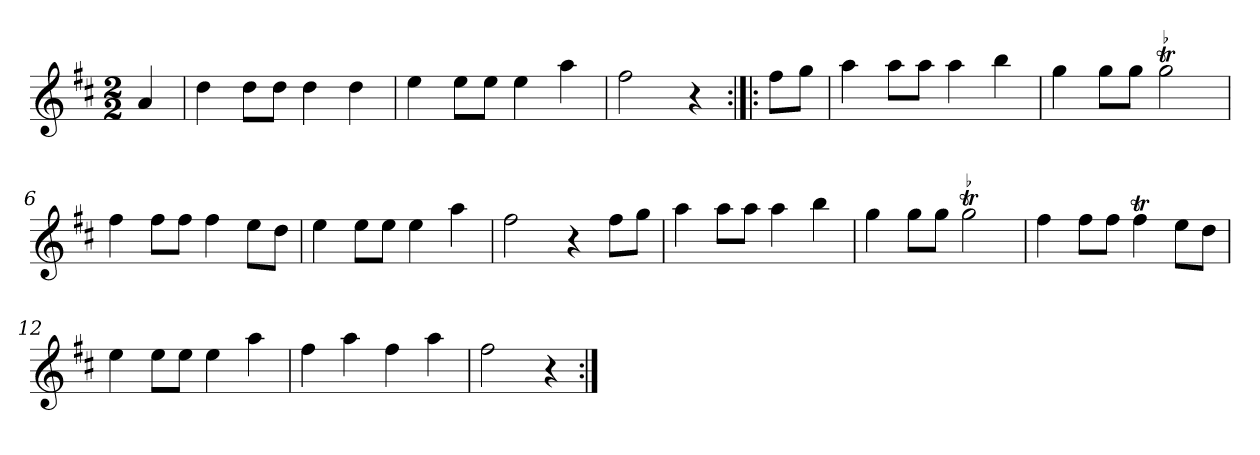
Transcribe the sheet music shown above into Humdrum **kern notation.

**kern
*part1
*staff1
*clefG2
*k[f#c#]
*D:
*M2/2
*MM120
=
4a
=1
4dd
8dd\L
8dd\J
4dd
4dd
=2
4ee
8ee\L
8ee\J
4ee
4aa
=3
2ff#
4r
=:|!|:
8ff#\L
8gg\J
=4
4aa
8aa\L
8aa\J
4aa
4bb
=5
4gg
8gg\L
8gg\J
!LO:TR:acc=-
2ggt
=6
4ff#
8ff#\L
8ff#\J
4ff#
8ee\L
8dd\J
=7
4ee
8ee\L
8ee\J
4ee
4aa
=8
2ff#
4r
8ff#\L
8gg\J
=9
4aa
8aa\L
8aa\J
4aa
4bb
=10
4gg
8gg\L
8gg\J
!LO:TR:acc=-
2ggt
=11
4ff#
8ff#\L
8ff#\J
4ff#t
8ee\L
8dd\J
=12
4ee
8ee\L
8ee\J
4ee
4aa
=13
4ff#
4aa
4ff#
4aa
=14
2ff#
4r
=:|!
*-
